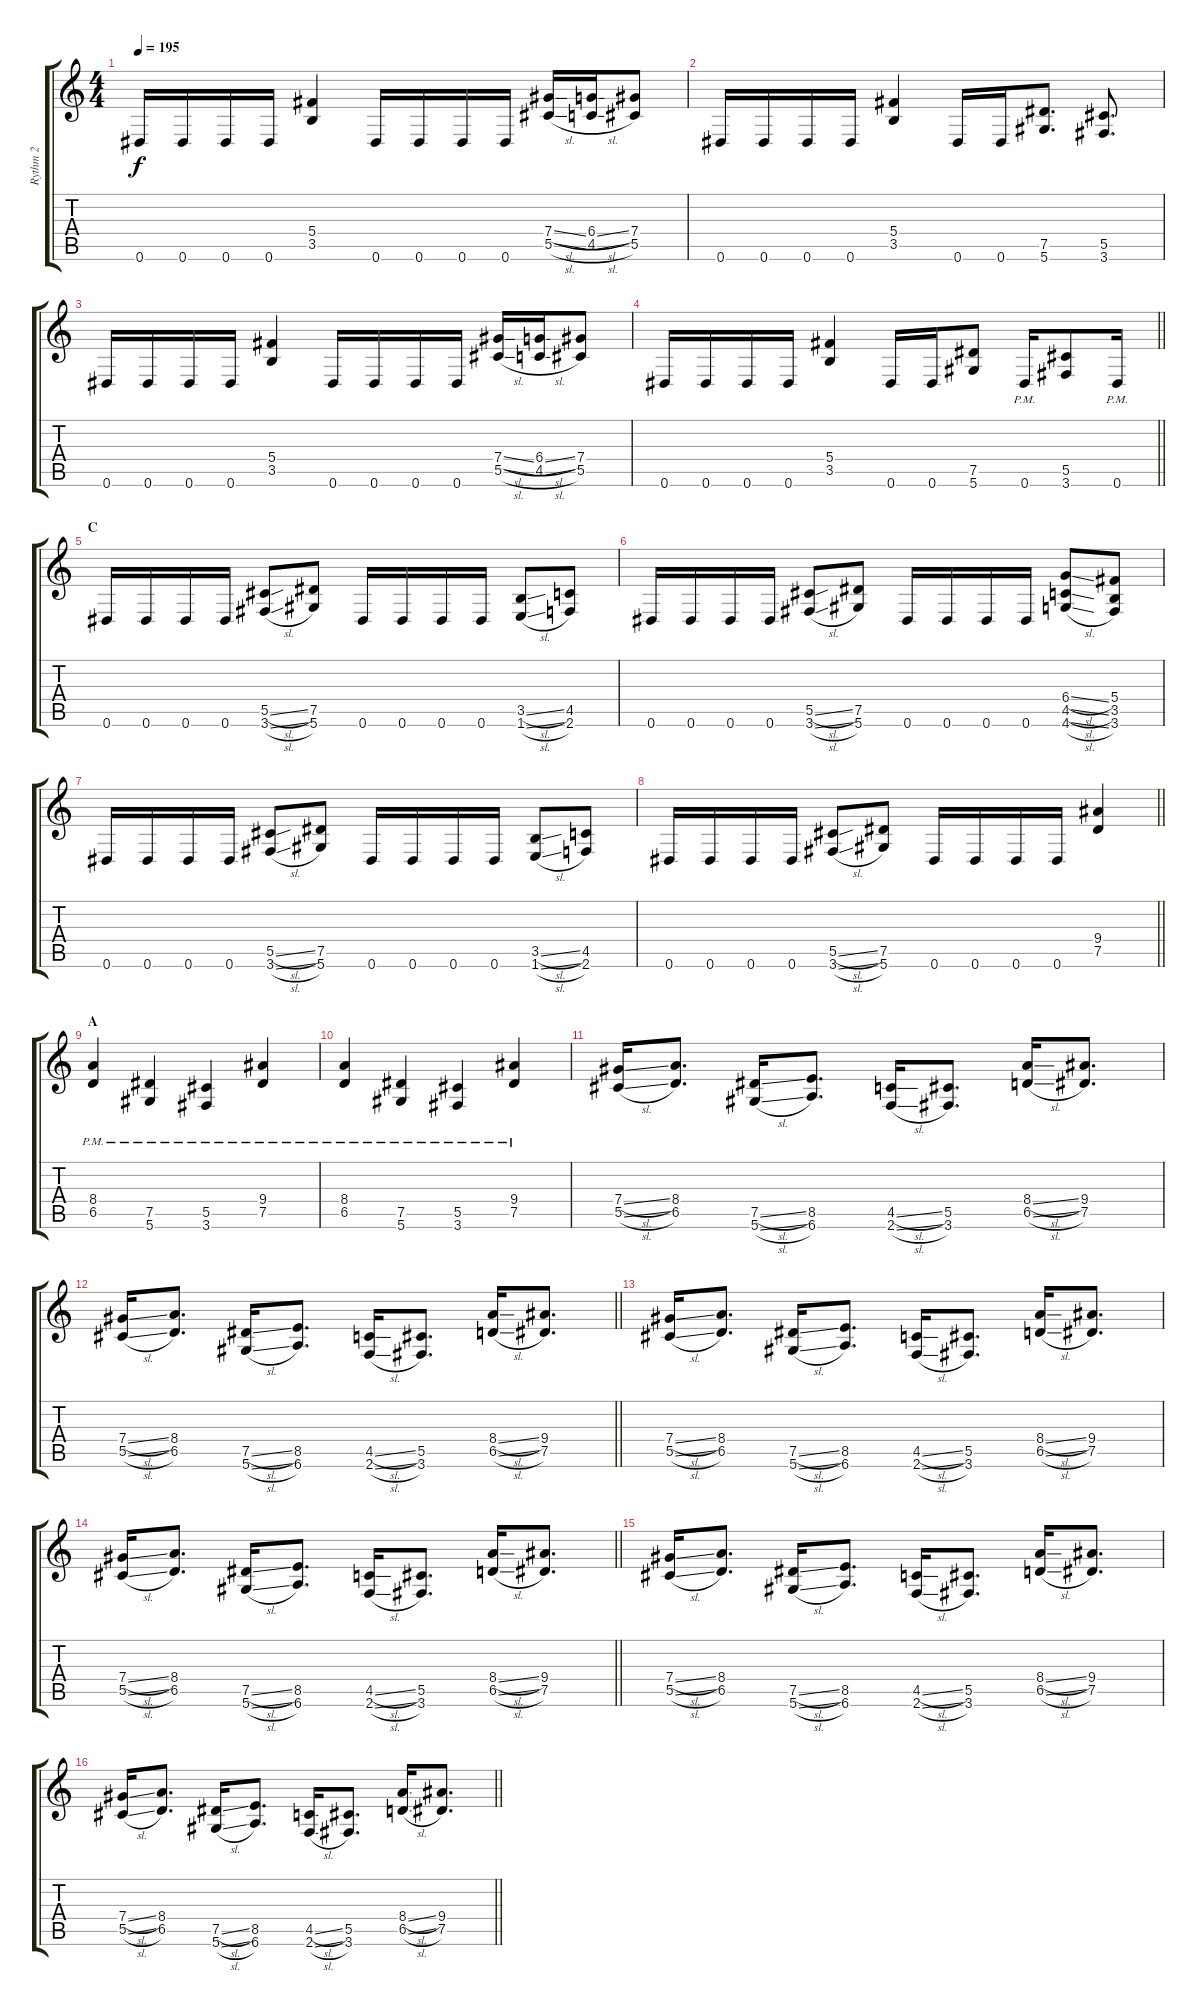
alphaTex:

\track ("Rythm 2" "Rythm 2") {instrument distortionguitar}
\staff {score tabs}
\tuning (Eb4 Bb3 Gb3 Db3 Ab2 Eb2) {hide}
\ts (4 4)
\tempo 195
\clef g2
\ks c
0.6.16{dy f} 0.6.16 0.6.16 0.6.16 (5.4 3.5).4 0.6.16 0.6.16 0.6.16 0.6.16 (7.4{sl} 5.5{sl}).16 (6.4{sl} 4.5{sl}).16 (7.4 5.5).8 |
0.6.16 0.6.16 0.6.16 0.6.16 (5.4 3.5).4 0.6.16 0.6.16 (7.5 5.6).8{d} (5.5 3.6).8{d} |
0.6.16 0.6.16 0.6.16 0.6.16 (5.4 3.5).4 0.6.16 0.6.16 0.6.16 0.6.16 (7.4{sl} 5.5{sl}).16 (6.4{sl} 4.5{sl}).16 (7.4 5.5).8 |
\barLineRight lightlight
0.6.16 0.6.16 0.6.16 0.6.16 (5.4 3.5).4 0.6.16 0.6.16 (7.5 5.6).8 0.6{pm}.16 (5.5 3.6).8 0.6{pm}.16 |
\section ("" "C")
0.6.16 0.6.16 0.6.16 0.6.16 (5.5{sl} 3.6{sl}).8 (7.5 5.6).8 0.6.16 0.6.16 0.6.16 0.6.16 (3.5{sl} 1.6{sl}).8 (4.5 2.6).8 |
0.6.16 0.6.16 0.6.16 0.6.16 (5.5{sl} 3.6{sl}).8 (7.5 5.6).8 0.6.16 0.6.16 0.6.16 0.6.16 (6.4{sl} 4.5{sl} 4.6{sl}).8 (5.4 3.5 3.6).8 |
0.6.16 0.6.16 0.6.16 0.6.16 (5.5{sl} 3.6{sl}).8 (7.5 5.6).8 0.6.16 0.6.16 0.6.16 0.6.16 (3.5{sl} 1.6{sl}).8 (4.5 2.6).8 |
\barLineRight lightlight
0.6.16 0.6.16 0.6.16 0.6.16 (5.5{sl} 3.6{sl}).8 (7.5 5.6).8 0.6.16 0.6.16 0.6.16 0.6.16 (9.4 7.5).4 |
\section ("" "A")
(8.4{pm} 6.5{pm}).4 (7.5{pm} 5.6{pm}).4 (5.5{pm} 3.6{pm}).4 (9.4{pm} 7.5{pm}).4 |
(8.4{pm} 6.5{pm}).4 (7.5{pm} 5.6{pm}).4 (5.5{pm} 3.6{pm}).4 (9.4{pm} 7.5{pm}).4 |
(7.4{sl} 5.5{sl}).16 (8.4 6.5).8{d} (7.5{sl} 5.6{sl}).16 (8.5 6.6).8{d} (4.5{sl} 2.6{sl}).16 (5.5 3.6).8{d} (8.4{sl} 6.5{sl}).16 (9.4 7.5).8{d} |
\barLineRight lightlight
(7.4{sl} 5.5{sl}).16 (8.4 6.5).8{d} (7.5{sl} 5.6{sl}).16 (8.5 6.6).8{d} (4.5{sl} 2.6{sl}).16 (5.5 3.6).8{d} (8.4{sl} 6.5{sl}).16 (9.4 7.5).8{d} |
(7.4{sl} 5.5{sl}).16 (8.4 6.5).8{d} (7.5{sl} 5.6{sl}).16 (8.5 6.6).8{d} (4.5{sl} 2.6{sl}).16 (5.5 3.6).8{d} (8.4{sl} 6.5{sl}).16 (9.4 7.5).8{d} |
\barLineRight lightlight
(7.4{sl} 5.5{sl}).16 (8.4 6.5).8{d} (7.5{sl} 5.6{sl}).16 (8.5 6.6).8{d} (4.5{sl} 2.6{sl}).16 (5.5 3.6).8{d} (8.4{sl} 6.5{sl}).16 (9.4 7.5).8{d} |
(7.4{sl} 5.5{sl}).16 (8.4 6.5).8{d} (7.5{sl} 5.6{sl}).16 (8.5 6.6).8{d} (4.5{sl} 2.6{sl}).16 (5.5 3.6).8{d} (8.4{sl} 6.5{sl}).16 (9.4 7.5).8{d} |
\barLineRight lightlight
(7.4{sl} 5.5{sl}).16 (8.4 6.5).8{d} (7.5{sl} 5.6{sl}).16 (8.5 6.6).8{d} (4.5{sl} 2.6{sl}).16 (5.5 3.6).8{d} (8.4{sl} 6.5{sl}).16 (9.4 7.5).8{d}
